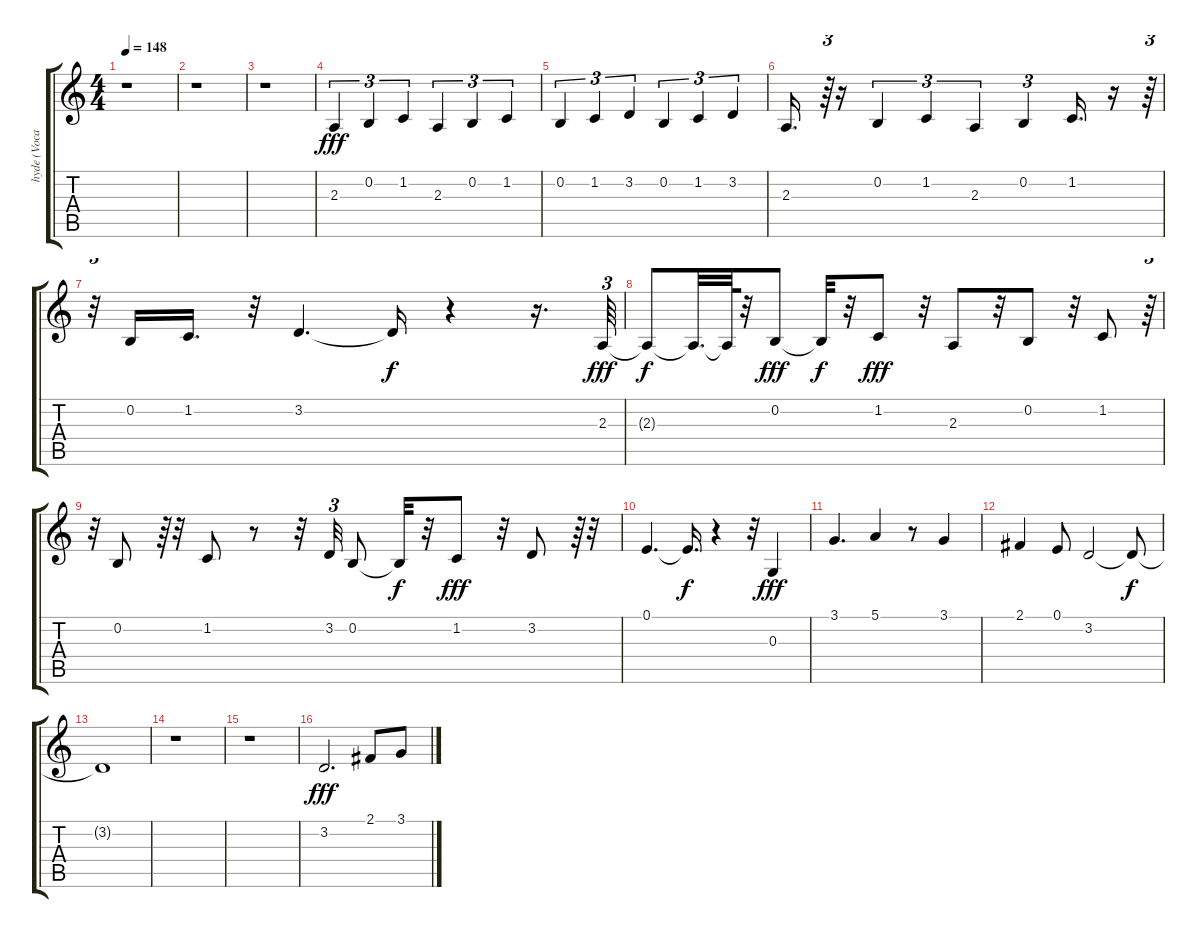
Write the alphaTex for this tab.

\track ("hyde (Vocals)" "hyde (Voca") {instrument trombone}
\staff {score tabs}
\tuning (E4 B3 G3 D3 A2 E2) {hide}
\ts (4 4)
\tempo 148
\clef g2
\ks c
r.1{dy f} |
r.1 |
r.1 |
2.3.4{tu (3 2) dy fff} 0.2.4{tu (3 2)} 1.2.4{tu (3 2)} 2.3.4{tu (3 2)} 0.2.4{tu (3 2)} 1.2.4{tu (3 2)} |
0.2.4{tu (3 2)} 1.2.4{tu (3 2)} 3.2.4{tu (3 2)} 0.2.4{tu (3 2)} 1.2.4{tu (3 2)} 3.2.4{tu (3 2)} |
2.3.16{d} r.64{tu (3 2)} r.16 0.2.4{tu (3 2)} 1.2.4{tu (3 2)} 2.3.4{tu (3 2)} 0.2.4{tu (3 2)} 1.2.16{d} r.16 r.64{tu (3 2)} |
r.32{tu (3 2)} 0.2.16 1.2.16{d} r.32 3.2.4{d} 3.2{t}.16{dy f} r.4 r.16{d} 2.3.64{tu (3 2) dy fff} |
2.3{t}.8{dy f} 2.3{t}.32{d} 2.3{t}.64 r.32 0.2.8{dy fff} 0.2{t}.32{dy f} r.32 1.2.8{dy fff} r.32 2.3.8 r.32 0.2.8 r.32 1.2.8 r.64{tu (3 2)} |
r.32{tu (3 2)} 0.2.8 r.64{tu (3 2)} r.32 1.2.8 r.8 r.32 3.2.32{tu (3 2)} 0.2.8 0.2{t}.32{dy f} r.32 1.2.8{dy fff} r.32 3.2.8 r.64{tu (3 2)} r.32 |
0.1.4{d} 0.1{t}.16{d dy f} r.4 r.32 0.3.4{dy fff} |
3.1.4{d} 5.1.4 r.8 3.1.4 |
2.1.4 0.1.8 3.2.2 3.2{t}.8{dy f} |
3.2{t}.1 |
r.1 |
r.1 |
3.2.2{d dy fff} 2.1.8 3.1.8
